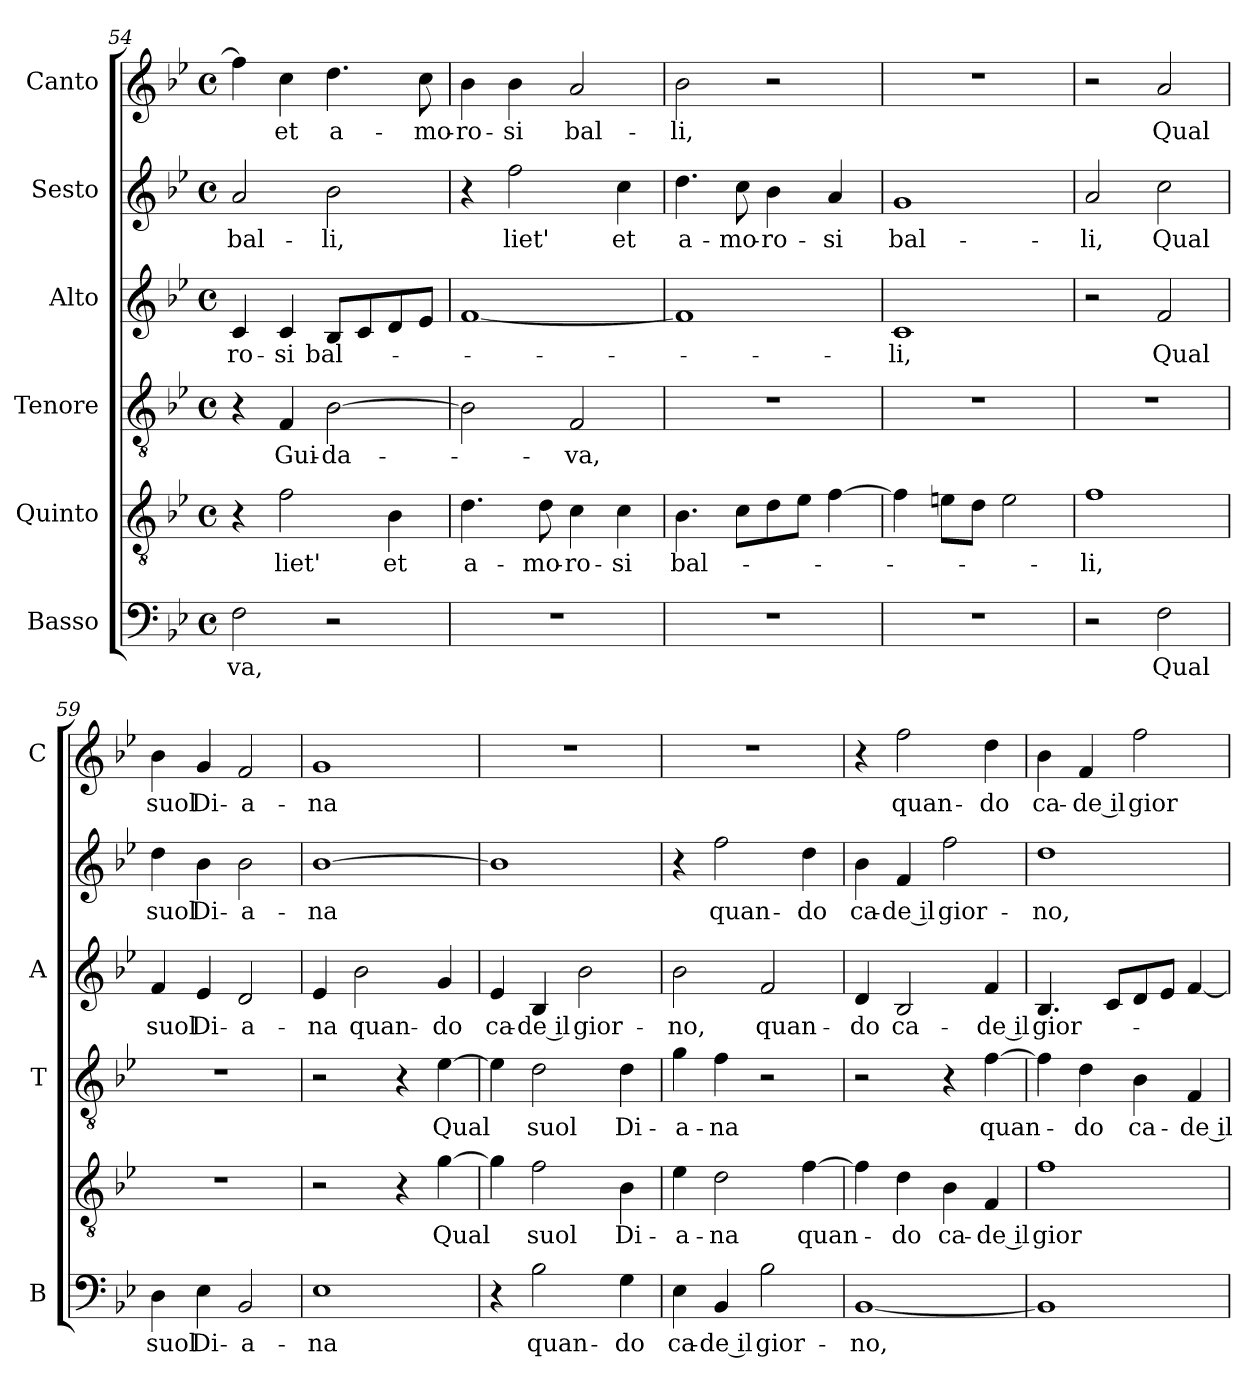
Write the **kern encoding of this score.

**kern	**text	**kern	**text	**kern	**text	**kern	**text	**kern	**text	**kern	**text
*part6	*part6	*part5	*part5	*part4	*part4	*part3	*part3	*part2	*part2	*part1	*part1
*staff6	*staff6	*staff5	*staff5	*staff4	*staff4	*staff3	*staff3	*staff2	*staff2	*staff1	*staff1
*I"Basso	*	*I"Quinto	*	*I"Tenore	*	*I"Alto	*	*I"Sesto	*	*I"Canto	*
*I'B	*	*	*	*I'T	*	*I'A	*	*	*	*I'C	*
*clefF4	*	*clefGv2	*	*clefGv2	*	*clefG2	*	*clefG2	*	*clefG2	*
*k[b-e-]	*	*k[b-e-]	*	*k[b-e-]	*	*k[b-e-]	*	*k[b-e-]	*	*k[b-e-]	*
*B-:	*	*B-:	*	*B-:	*	*B-:	*	*B-:	*	*B-:	*
*M4/4	*	*M4/4	*	*M4/4	*	*M4/4	*	*M4/4	*	*M4/4	*
*met(c)	*	*met(c)	*	*met(c)	*	*met(c)	*	*met(c)	*	*met(c)	*
=54	=54	=54	=54	=54	=54	=54	=54	=54	=54	=54	=54
!	!LO:LY:b	!	!	!	!	!	!LO:LY:b	!	!LO:LY:b	!	!
2F\	-va,	4r	.	4r	.	4c/	-ro-	2a/	bal-	4ff\]	.
!	!	!	!LO:LY:b	!	!LO:LY:b	!	!LO:LY:b	!	!	!	!LO:LY:b
.	.	2f\	liet'	4F/	Gui-	4c/	-si	.	.	4cc\	et
!	!	!	!	!	!LO:LY:b	!	!LO:LY:b	!	!LO:LY:b	!	!LO:LY:b
2r	.	.	.	[2B-\	-da-	8B-/L	bal-	2b-\	-li,	4.dd\	a-
.	.	.	.	.	.	8c/	.	.	.	.	.
!	!	!	!LO:LY:b	!	!	!	!	!	!	!	!
.	.	4B-\	et	.	.	8d/	.	.	.	.	.
!	!	!	!	!	!	!	!	!	!	!	!LO:LY:b
.	.	.	.	.	.	8e-/J	.	.	.	8cc\	-mo-
=55	=55	=55	=55	=55	=55	=55	=55	=55	=55	=55	=55
!	!	!	!LO:LY:b	!	!	!	!	!	!	!	!LO:LY:b
1r	.	4.d\	a-	2B-\]	.	[1f	.	4r	.	4b-\	-ro-
!	!	!	!	!	!	!	!	!	!LO:LY:b	!	!LO:LY:b
.	.	.	.	.	.	.	.	2ff\	liet'	4b-\	-si
!	!	!	!LO:LY:b	!	!	!	!	!	!	!	!
.	.	8d\	-mo-	.	.	.	.	.	.	.	.
!	!	!	!LO:LY:b	!	!LO:LY:b	!	!	!	!	!	!LO:LY:b
.	.	4c\	-ro-	2F/	-va,	.	.	.	.	2a/	bal-
!	!	!	!LO:LY:b	!	!	!	!	!	!LO:LY:b	!	!
.	.	4c\	-si	.	.	.	.	4cc\	et	.	.
=56	=56	=56	=56	=56	=56	=56	=56	=56	=56	=56	=56
!	!	!	!LO:LY:b	!	!	!	!	!	!LO:LY:b	!	!LO:LY:b
1r	.	4.B-\	bal-	1r	.	1f]	.	4.dd\	a-	2b-\	-li,
!	!	!	!	!	!	!	!	!	!LO:LY:b	!	!
.	.	8c\L	.	.	.	.	.	8cc\	-mo-	.	.
!	!	!	!	!	!	!	!	!	!LO:LY:b	!	!
.	.	8d\	.	.	.	.	.	4b-\	-ro-	2r	.
.	.	8e-\J	.	.	.	.	.	.	.	.	.
!	!	!	!	!	!	!	!	!	!LO:LY:b	!	!
.	.	[4f\	.	.	.	.	.	4a/	-si	.	.
=57	=57	=57	=57	=57	=57	=57	=57	=57	=57	=57	=57
!	!	!	!	!	!	!	!LO:LY:b	!	!LO:LY:b	!	!
1r	.	4f\]	.	1r	.	1c	-li,	1g	bal-	1r	.
.	.	8en\L	.	.	.	.	.	.	.	.	.
.	.	8d\J	.	.	.	.	.	.	.	.	.
.	.	2e\	.	.	.	.	.	.	.	.	.
!!LO:PB:g=z
=58	=58	=58	=58	=58	=58	=58	=58	=58	=58	=58	=58
!	!	!	!LO:LY:b	!	!	!	!	!	!LO:LY:b	!	!
2r	.	1f	-li,	1r	.	2r	.	2a/	-li,	2r	.
!	!LO:LY:b	!	!	!	!	!	!LO:LY:b	!	!LO:LY:b	!	!LO:LY:b
2F\	Qual	.	.	.	.	2f/	Qual	2cc\	Qual	2a/	Qual
=59	=59	=59	=59	=59	=59	=59	=59	=59	=59	=59	=59
!	!LO:LY:b	!	!	!	!	!	!LO:LY:b	!	!LO:LY:b	!	!LO:LY:b
4D\	suol	1r	.	1r	.	4f/	suol	4dd\	suol	4b-\	suol
!	!LO:LY:b	!	!	!	!	!	!LO:LY:b	!	!LO:LY:b	!	!LO:LY:b
4E-\	Di-	.	.	.	.	4e-/	Di-	4b-\	Di-	4g/	Di-
!	!LO:LY:b	!	!	!	!	!	!LO:LY:b	!	!LO:LY:b	!	!LO:LY:b
2BB-/	-a-	.	.	.	.	2d/	-a-	2b-\	-a-	2f/	-a-
=60	=60	=60	=60	=60	=60	=60	=60	=60	=60	=60	=60
!	!LO:LY:b	!	!	!	!	!	!LO:LY:b	!	!LO:LY:b	!	!LO:LY:b
1E-	-na	2r	.	2r	.	4e-/	-na	[1b-	-na	1g	-na
!	!	!	!	!	!	!	!LO:LY:b	!	!	!	!
.	.	.	.	.	.	2b-\	quan-	.	.	.	.
.	.	4r	.	4r	.	.	.	.	.	.	.
!	!	!	!LO:LY:b	!	!LO:LY:b	!	!LO:LY:b	!	!	!	!
.	.	[4g\	Qual	[4e-\	Qual	4g/	-do	.	.	.	.
=61	=61	=61	=61	=61	=61	=61	=61	=61	=61	=61	=61
!	!	!	!	!	!	!	!LO:LY:b	!	!	!	!
4r	.	4g\]	.	4e-\]	.	4e-/	ca-	1b-]	.	1r	.
!	!LO:LY:b	!	!LO:LY:b	!	!LO:LY:b	!	!LO:LY:b	!	!	!	!
2B-\	quan-	2f\	suol	2d\	suol	4B-/	-de il	.	.	.	.
!	!	!	!	!	!	!	!LO:LY:b	!	!	!	!
.	.	.	.	.	.	2b-\	gior-	.	.	.	.
!	!LO:LY:b	!	!LO:LY:b	!	!LO:LY:b	!	!	!	!	!	!
4G\	-do	4B-\	Di-	4d\	Di-	.	.	.	.	.	.
=62	=62	=62	=62	=62	=62	=62	=62	=62	=62	=62	=62
!	!LO:LY:b	!	!LO:LY:b	!	!LO:LY:b	!	!LO:LY:b	!	!	!	!
4E-\	ca-	4e-\	-a-	4g\	-a-	2b-\	-no,	4r	.	1r	.
!	!LO:LY:b	!	!LO:LY:b	!	!LO:LY:b	!	!	!	!LO:LY:b	!	!
4BB-/	-de il	2d\	-na	4f\	-na	.	.	2ff\	quan-	.	.
!	!LO:LY:b	!	!	!	!	!	!LO:LY:b	!	!	!	!
2B-\	gior-	.	.	2r	.	2f/	quan-	.	.	.	.
!	!	!	!LO:LY:b	!	!	!	!	!	!LO:LY:b	!	!
.	.	[4f\	quan-	.	.	.	.	4dd\	-do	.	.
=63	=63	=63	=63	=63	=63	=63	=63	=63	=63	=63	=63
!	!LO:LY:b	!	!	!	!	!	!LO:LY:b	!	!LO:LY:b	!	!
[1BB-	-no,	4f\]	.	2r	.	4d/	-do	4b-\	ca-	4r	.
!	!	!	!LO:LY:b	!	!	!	!LO:LY:b	!	!LO:LY:b	!	!LO:LY:b
.	.	4d\	-do	.	.	2B-/	ca-	4f/	-de il	2ff\	quan-
!	!	!	!LO:LY:b	!	!	!	!	!	!LO:LY:b	!	!
.	.	4B-\	ca-	4r	.	.	.	2ff\	gior-	.	.
!	!	!	!LO:LY:b	!	!LO:LY:b	!	!LO:LY:b	!	!	!	!LO:LY:b
.	.	4F/	-de il	[4f\	quan-	4f/	-de il	.	.	4dd\	-do
=64	=64	=64	=64	=64	=64	=64	=64	=64	=64	=64	=64
!	!	!	!LO:LY:b	!	!	!	!LO:LY:b	!	!LO:LY:b	!	!LO:LY:b
1BB-]	.	1f	gior-	4f\]	.	4.B-/	gior-	1dd	-no,	4b-\	ca-
!	!	!	!	!	!LO:LY:b	!	!	!	!	!	!LO:LY:b
.	.	.	.	4d\	-do	.	.	.	.	4f/	-de il
.	.	.	.	.	.	8c/L	.	.	.	.	.
!	!	!	!	!	!LO:LY:b	!	!	!	!	!	!LO:LY:b
.	.	.	.	4B-\	ca-	8d/	.	.	.	2ff\	gior-
.	.	.	.	.	.	8e-/J	.	.	.	.	.
!	!	!	!	!	!LO:LY:b	!	!	!	!	!	!
.	.	.	.	4F/	-de il	[4f/	.	.	.	.	.
=	=	=	=	=	=	=	=	=	=	=	=
*-	*-	*-	*-	*-	*-	*-	*-	*-	*-	*-	*-
